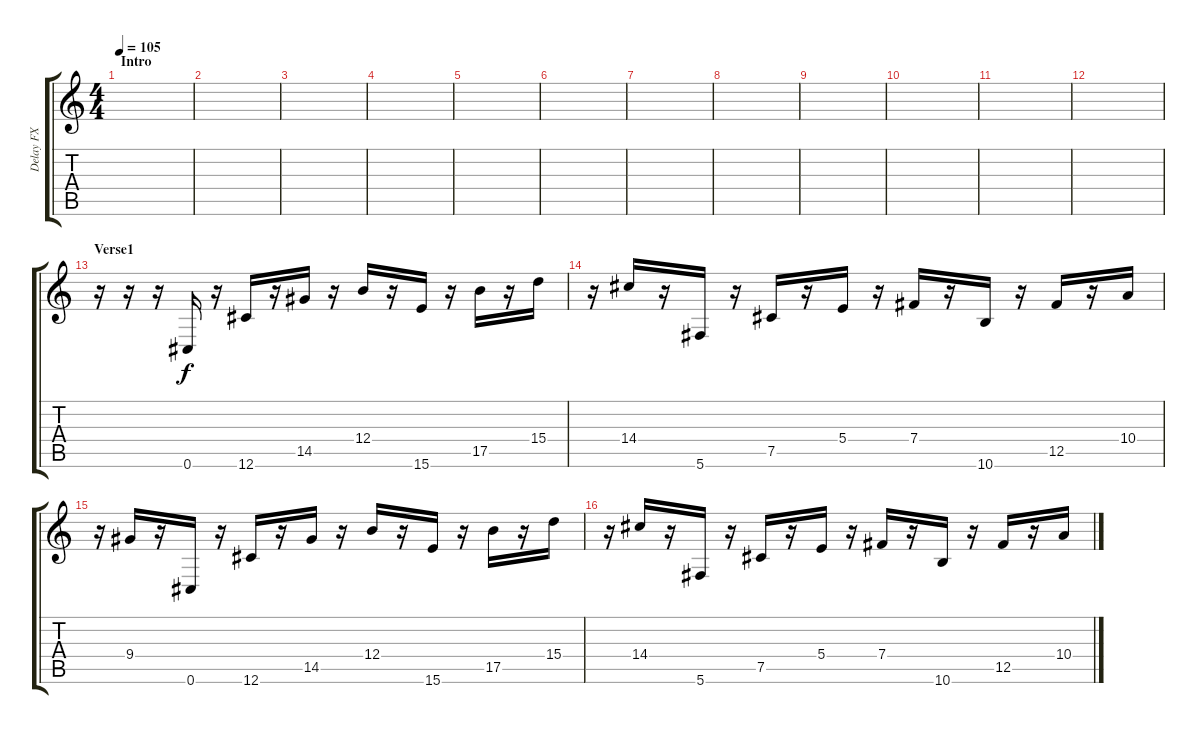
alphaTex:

\track ("Delay FX" "Delay FX") {instrument electricguitarmuted}
\staff {score tabs}
\tuning (Db4 Ab3 E3 B2 Gb2 Db2) {hide}
\ts (4 4)
\section ("" "Intro")
\tempo 105
\clef g2
\ks c
|
|
|
|
|
|
|
|
|
|
|
|
\section ("" "Verse1")
r.16 r.16 r.16 0.6.16 r.16 12.6.16 r.16 14.5.16 r.16 12.4.16 r.16 15.6.16 r.16 17.5.16 r.16 15.4.16 |
r.16 14.4.16 r.16 5.6.16 r.16 7.5.16 r.16 5.4.16 r.16 7.4.16 r.16 10.6.16 r.16 12.5.16 r.16 10.4.16 |
r.16 9.4.16 r.16 0.6.16 r.16 12.6.16 r.16 14.5.16 r.16 12.4.16 r.16 15.6.16 r.16 17.5.16 r.16 15.4.16 |
r.16 14.4.16 r.16 5.6.16 r.16 7.5.16 r.16 5.4.16 r.16 7.4.16 r.16 10.6.16 r.16 12.5.16 r.16 10.4.16
